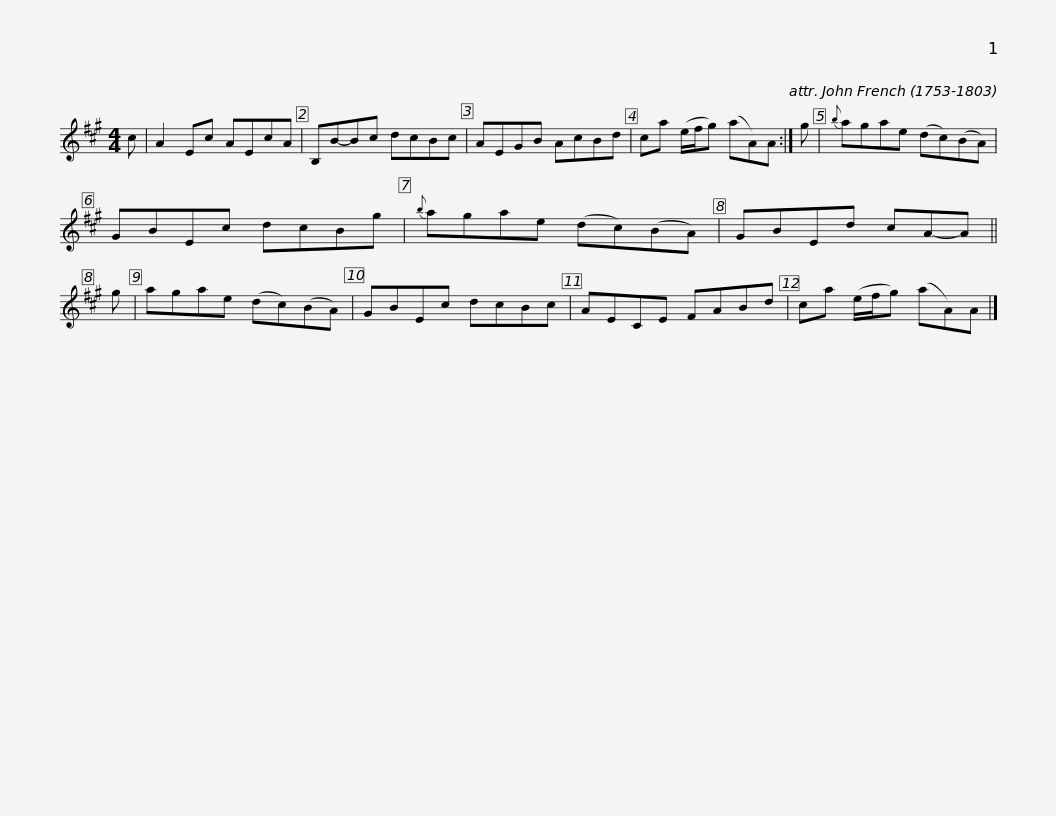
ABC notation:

X:1
L:1/8
M:4/4
I:linebreak $
K:A
V:1 treble
V:1
 c | A2 Ec AEcA | B,B-Bc dcBc | AEGB AcBd | ca (e/f/g) (aA)A :| %5
 g |${b} agae (dc)(BA) | GBEc dcBg |{b} agae (dc)(BA) | GBEd cA-A || %10
 g | agae (dc)(BA) |$ GBEc dcBc | AECE FABd | ca (e/f/g) (aA)A |] %15
